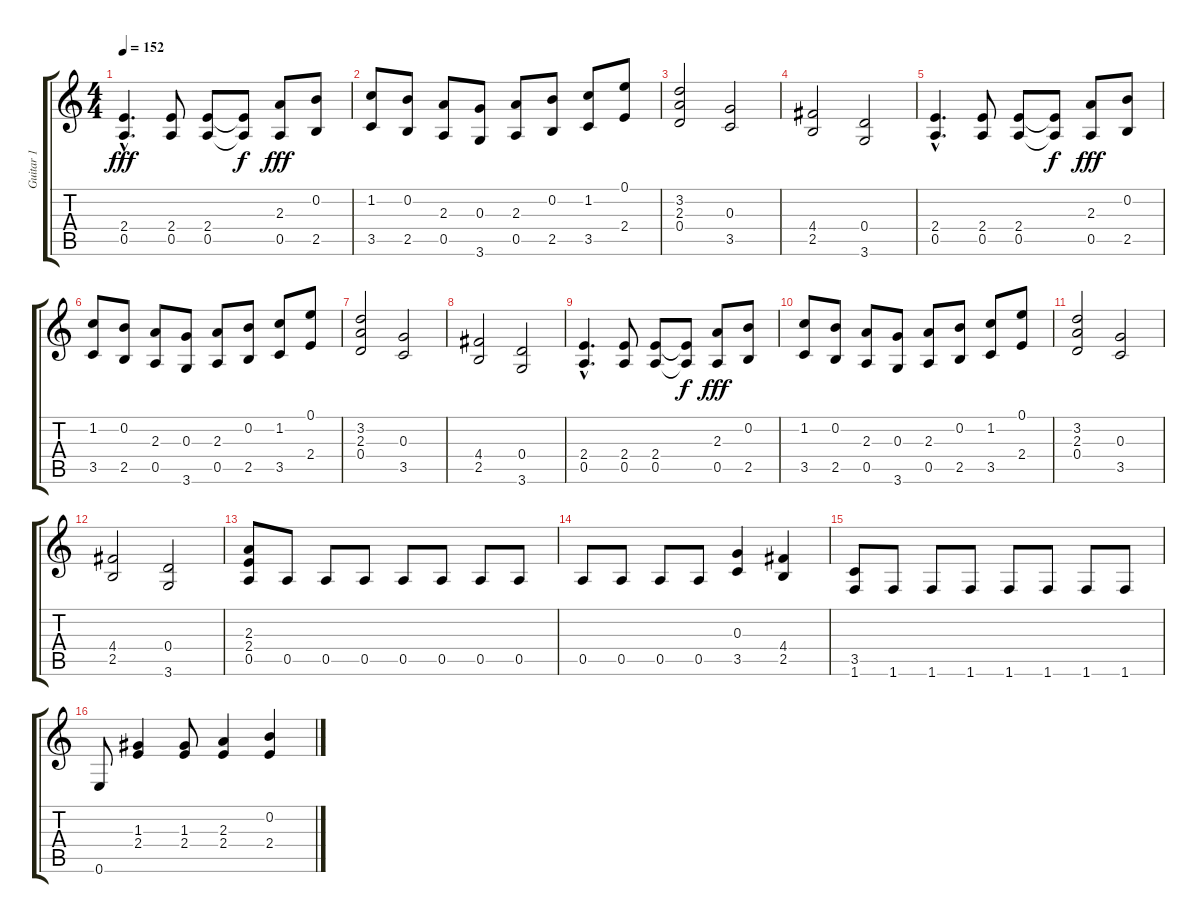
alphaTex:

\track ("Guitar 1" "Guitar 1") {instrument distortionguitar}
\staff {score tabs}
\tuning (E4 B3 G3 D3 A2 E2) {hide}
\ts (4 4)
\tempo 152
\clef g2
\ks c
(2.4{hac} 0.5{hac}).4{d dy fff} (2.4 0.5).8 (2.4 0.5).8 (2.4{t} 0.5{t}).8{dy f} (2.3 0.5).8{dy fff} (0.2 2.5).8 |
(1.2 3.5).8 (0.2 2.5).8 (2.3 0.5).8 (0.3 3.6).8 (2.3 0.5).8 (0.2 2.5).8 (1.2 3.5).8 (0.1 2.4).8 |
(3.2 2.3 0.4).2 (0.3 3.5).2 |
(4.4 2.5).2 (0.4 3.6).2 |
(2.4{hac} 0.5{hac}).4{d} (2.4 0.5).8 (2.4 0.5).8 (2.4{t} 0.5{t}).8{dy f} (2.3 0.5).8{dy fff} (0.2 2.5).8 |
(1.2 3.5).8 (0.2 2.5).8 (2.3 0.5).8 (0.3 3.6).8 (2.3 0.5).8 (0.2 2.5).8 (1.2 3.5).8 (0.1 2.4).8 |
(3.2 2.3 0.4).2 (0.3 3.5).2 |
(4.4 2.5).2 (0.4 3.6).2 |
(2.4{hac} 0.5{hac}).4{d} (2.4 0.5).8 (2.4 0.5).8 (2.4{t} 0.5{t}).8{dy f} (2.3 0.5).8{dy fff} (0.2 2.5).8 |
(1.2 3.5).8 (0.2 2.5).8 (2.3 0.5).8 (0.3 3.6).8 (2.3 0.5).8 (0.2 2.5).8 (1.2 3.5).8 (0.1 2.4).8 |
(3.2 2.3 0.4).2 (0.3 3.5).2 |
(4.4 2.5).2 (0.4 3.6).2 |
(2.3 2.4 0.5).8 0.5.8 0.5.8 0.5.8 0.5.8 0.5.8 0.5.8 0.5.8 |
0.5.8 0.5.8 0.5.8 0.5.8 (0.3 3.5).4 (4.4 2.5).4 |
(3.5 1.6).8 1.6.8 1.6.8 1.6.8 1.6.8 1.6.8 1.6.8 1.6.8 |
0.6.8 (1.3 2.4).4 (1.3 2.4).8 (2.3 2.4).4 (0.2 2.4).4
